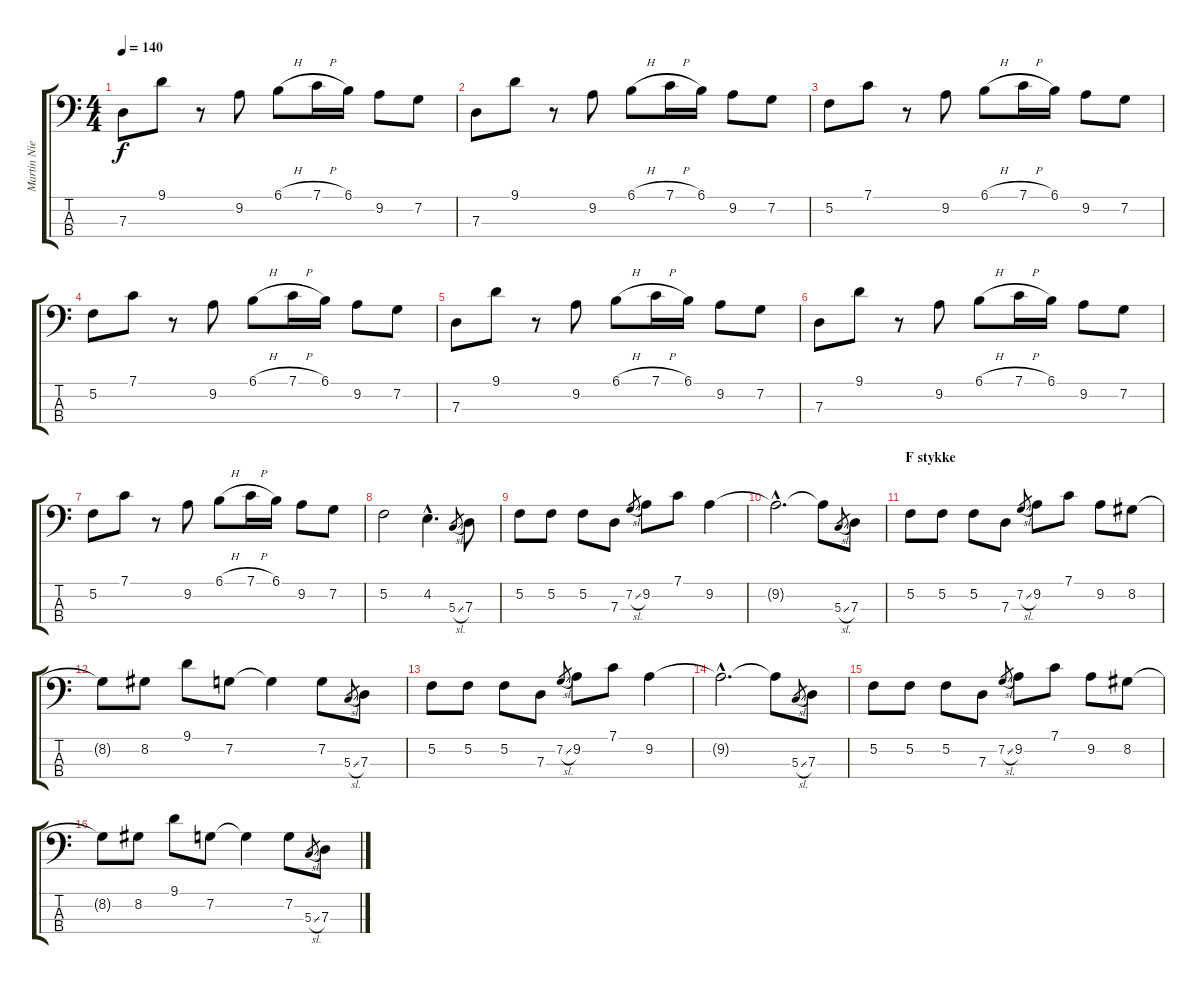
\track ("Martin Nielsen (Bass)" "Martin Nie") {instrument electricbasspick}
\staff {score tabs}
\tuning (F2 C2 G1 D1) {hide}
\ts (4 4)
\tempo 140
\clef f4
\ks c
7.3.8{dy f} 9.1.8 r.8 9.2.8 6.1{h}.8 7.1{h}.16 6.1.16 9.2.8 7.2.8 |
7.3.8 9.1.8 r.8 9.2.8 6.1{h}.8 7.1{h}.16 6.1.16 9.2.8 7.2.8 |
5.2.8 7.1.8 r.8 9.2.8 6.1{h}.8 7.1{h}.16 6.1.16 9.2.8 7.2.8 |
5.2.8 7.1.8 r.8 9.2.8 6.1{h}.8 7.1{h}.16 6.1.16 9.2.8 7.2.8 |
7.3.8 9.1.8 r.8 9.2.8 6.1{h}.8 7.1{h}.16 6.1.16 9.2.8 7.2.8 |
7.3.8 9.1.8 r.8 9.2.8 6.1{h}.8 7.1{h}.16 6.1.16 9.2.8 7.2.8 |
5.2.8 7.1.8 r.8 9.2.8 6.1{h}.8 7.1{h}.16 6.1.16 9.2.8 7.2.8 |
5.2.2 4.2{hac}.4{d} 5.3{sl}.8{gr} 7.3.8 |
5.2.8 5.2.8 5.2.8 7.3.8 7.2{sl}.8{gr} 9.2.8 7.1.8 9.2.4 |
9.2{hac t}.2{d} 9.2{t}.8 5.3{sl}.8{gr} 7.3.8 |
\section ("" "F stykke")
5.2.8 5.2.8 5.2.8 7.3.8 7.2{sl}.8{gr} 9.2.8 7.1.8 9.2.8 8.2.8 |
8.2{t}.8 8.2.8 9.1.8 7.2.8 7.2{t}.4 7.2.8 5.3{sl}.8{gr} 7.3.8 |
5.2.8 5.2.8 5.2.8 7.3.8 7.2{sl}.8{gr} 9.2.8 7.1.8 9.2.4 |
9.2{hac t}.2{d} 9.2{t}.8 5.3{sl}.8{gr} 7.3.8 |
5.2.8 5.2.8 5.2.8 7.3.8 7.2{sl}.8{gr} 9.2.8 7.1.8 9.2.8 8.2.8 |
8.2{t}.8 8.2.8 9.1.8 7.2.8 7.2{t}.4 7.2.8 5.3{sl}.8{gr} 7.3.8
